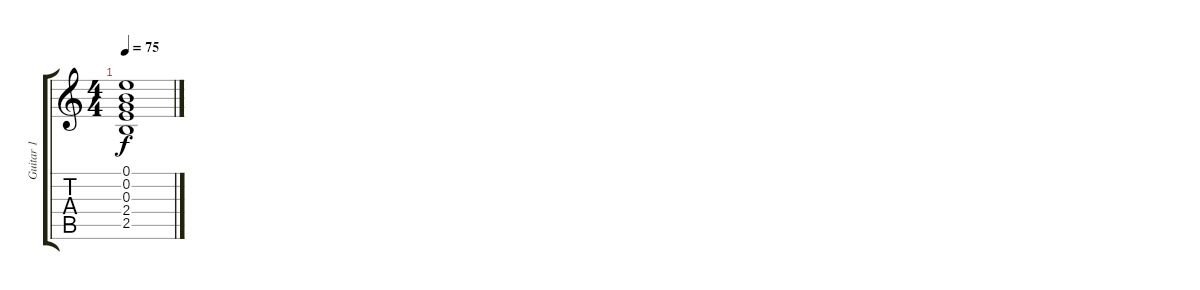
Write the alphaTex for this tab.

\track ("Guitar 1" "Guitar 1") {instrument overdrivenguitar}
\staff {score tabs}
\tuning (E4 B3 G3 D3 A2 E2) {hide}
\ts (4 4)
\tempo 75
\clef g2
\ks c
(0.1{t} 0.2{t} 0.3{t} 2.4{t} 2.5{t}).1{dy f}
